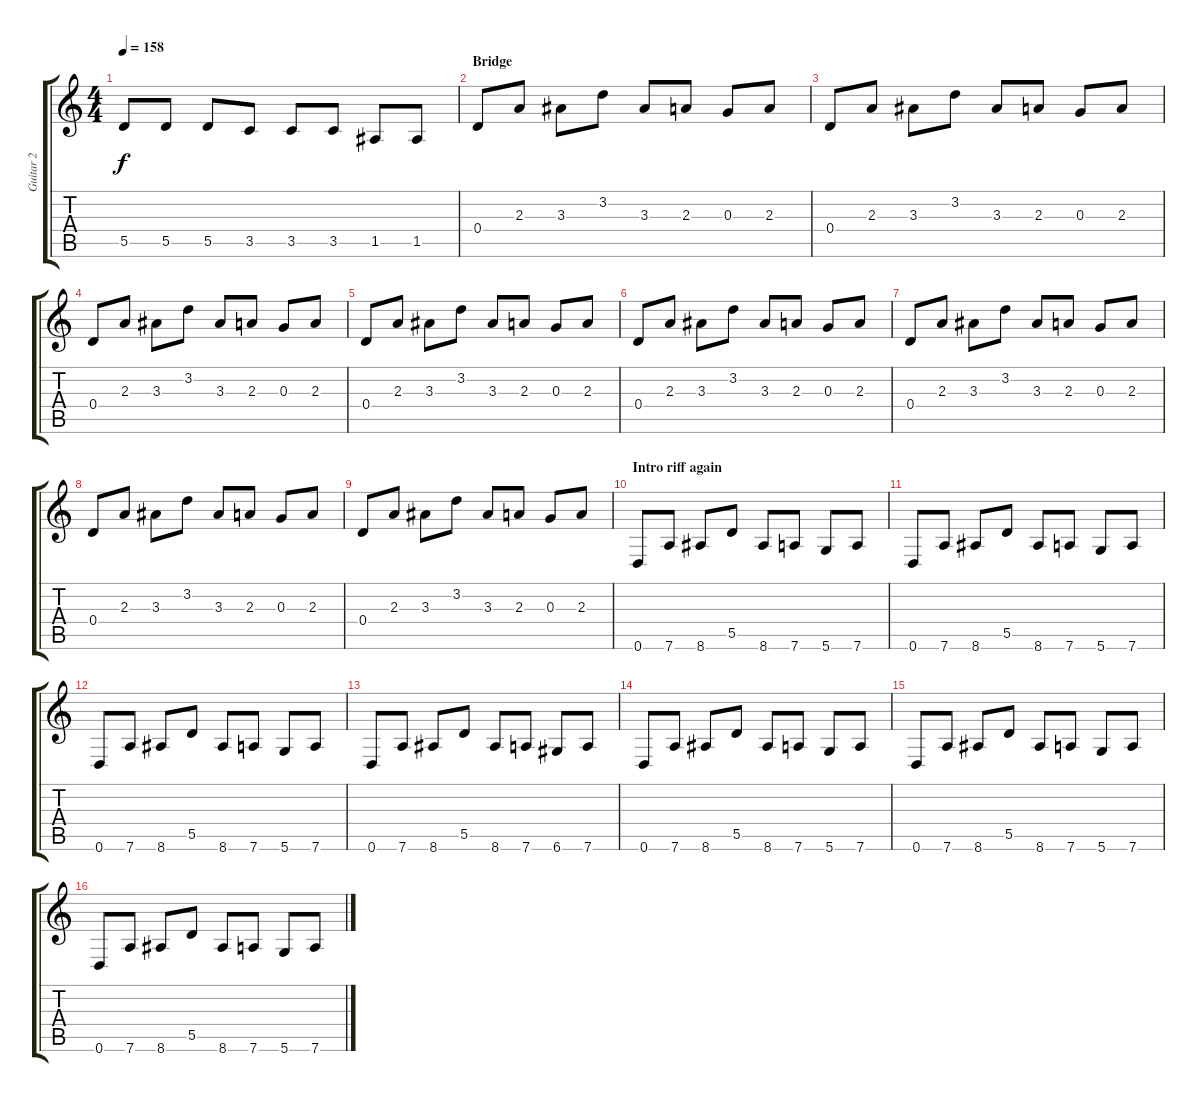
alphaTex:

\track ("Guitar 2" "Guitar 2") {instrument distortionguitar}
\staff {score tabs}
\tuning (E4 B3 G3 D3 A2 D2) {hide}
\ts (4 4)
\tempo 158
\clef g2
\ks c
5.5.8{dy f} 5.5.8 5.5.8 3.5.8 3.5.8 3.5.8 1.5.8 1.5.8 |
\section ("" "Bridge")
0.4.8 2.3.8 3.3.8 3.2.8 3.3.8 2.3.8 0.3.8 2.3.8 |
0.4.8 2.3.8 3.3.8 3.2.8 3.3.8 2.3.8 0.3.8 2.3.8 |
0.4.8 2.3.8 3.3.8 3.2.8 3.3.8 2.3.8 0.3.8 2.3.8 |
0.4.8 2.3.8 3.3.8 3.2.8 3.3.8 2.3.8 0.3.8 2.3.8 |
0.4.8 2.3.8 3.3.8 3.2.8 3.3.8 2.3.8 0.3.8 2.3.8 |
0.4.8 2.3.8 3.3.8 3.2.8 3.3.8 2.3.8 0.3.8 2.3.8 |
0.4.8 2.3.8 3.3.8 3.2.8 3.3.8 2.3.8 0.3.8 2.3.8 |
0.4.8 2.3.8 3.3.8 3.2.8 3.3.8 2.3.8 0.3.8 2.3.8 |
\section ("" "Intro riff again")
0.6.8 7.6.8 8.6.8 5.5.8 8.6.8 7.6.8 5.6.8 7.6.8 |
0.6.8 7.6.8 8.6.8 5.5.8 8.6.8 7.6.8 5.6.8 7.6.8 |
0.6.8 7.6.8 8.6.8 5.5.8 8.6.8 7.6.8 5.6.8 7.6.8 |
0.6.8 7.6.8 8.6.8 5.5.8 8.6.8 7.6.8 6.6.8 7.6.8 |
0.6.8 7.6.8 8.6.8 5.5.8 8.6.8 7.6.8 5.6.8 7.6.8 |
0.6.8 7.6.8 8.6.8 5.5.8 8.6.8 7.6.8 5.6.8 7.6.8 |
0.6.8 7.6.8 8.6.8 5.5.8 8.6.8 7.6.8 5.6.8 7.6.8
